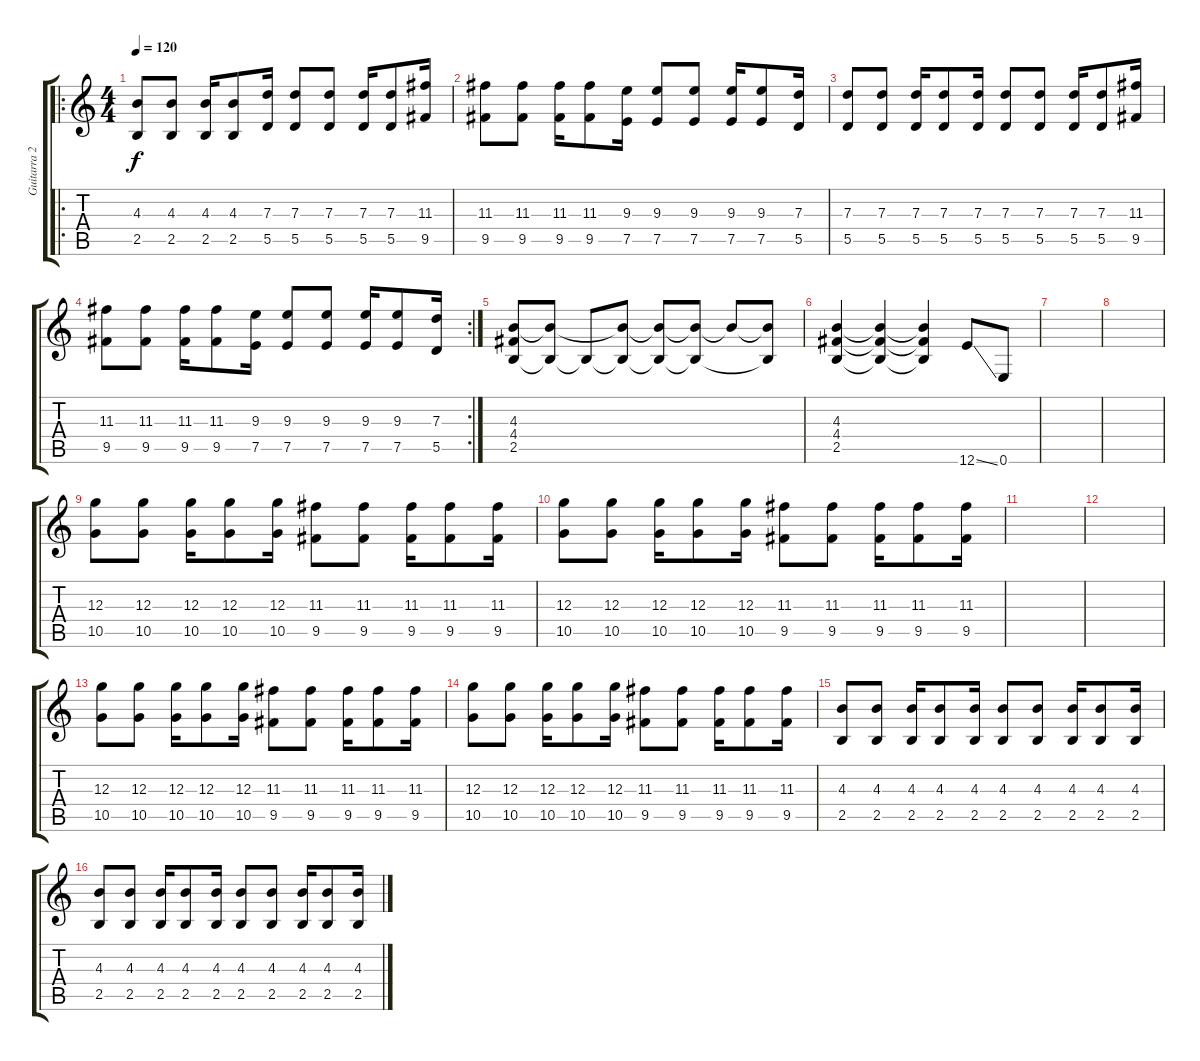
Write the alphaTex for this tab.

\track ("Guitarra 2" "Guitarra 2") {instrument overdrivenguitar}
\staff {score tabs}
\tuning (E4 B3 G3 D3 A2 E2) {hide}
\ro
\ts (4 4)
\tempo 120
\clef g2
\ks c
(4.3 2.5).8{dy f} (4.3 2.5).8 (4.3 2.5).16 (4.3 2.5).8 (7.3 5.5).16 (7.3 5.5).8 (7.3 5.5).8 (7.3 5.5).16 (7.3 5.5).8 (11.3 9.5).16 |
(11.3 9.5).8 (11.3 9.5).8 (11.3 9.5).16 (11.3 9.5).8 (9.3 7.5).16 (9.3 7.5).8 (9.3 7.5).8 (9.3 7.5).16 (9.3 7.5).8 (7.3 5.5).16 |
(7.3 5.5).8 (7.3 5.5).8 (7.3 5.5).16 (7.3 5.5).8 (7.3 5.5).16 (7.3 5.5).8 (7.3 5.5).8 (7.3 5.5).16 (7.3 5.5).8 (11.3 9.5).16 |
\rc 2
(11.3 9.5).8 (11.3 9.5).8 (11.3 9.5).16 (11.3 9.5).8 (9.3 7.5).16 (9.3 7.5).8 (9.3 7.5).8 (9.3 7.5).16 (9.3 7.5).8 (7.3 5.5).16 |
(4.3 4.4 2.5).8 (4.3{t} 2.5{t}).8 2.5{t}.8 (4.3{t} 2.5{t}).8 (4.3{t} 2.5{t}).8 (4.3{t} 2.5{t}).8 4.3{t}.8 (4.3{t} 2.5{t}).8 |
(4.3 4.4 2.5).4 (4.3{t} 4.4{t} 2.5{t}).4 (4.3{t} 4.4{t} 2.5{t}).4 12.6{ss}.8 0.6.8 |
|
|
(12.3 10.5).8 (12.3 10.5).8 (12.3 10.5).16 (12.3 10.5).8 (12.3 10.5).16 (11.3 9.5).8 (11.3 9.5).8 (11.3 9.5).16 (11.3 9.5).8 (11.3 9.5).16 |
(12.3 10.5).8 (12.3 10.5).8 (12.3 10.5).16 (12.3 10.5).8 (12.3 10.5).16 (11.3 9.5).8 (11.3 9.5).8 (11.3 9.5).16 (11.3 9.5).8 (11.3 9.5).16 |
|
|
(12.3 10.5).8 (12.3 10.5).8 (12.3 10.5).16 (12.3 10.5).8 (12.3 10.5).16 (11.3 9.5).8 (11.3 9.5).8 (11.3 9.5).16 (11.3 9.5).8 (11.3 9.5).16 |
(12.3 10.5).8 (12.3 10.5).8 (12.3 10.5).16 (12.3 10.5).8 (12.3 10.5).16 (11.3 9.5).8 (11.3 9.5).8 (11.3 9.5).16 (11.3 9.5).8 (11.3 9.5).16 |
(4.3 2.5).8 (4.3 2.5).8 (4.3 2.5).16 (4.3 2.5).8 (4.3 2.5).16 (4.3 2.5).8 (4.3 2.5).8 (4.3 2.5).16 (4.3 2.5).8 (4.3 2.5).16 |
(4.3 2.5).8 (4.3 2.5).8 (4.3 2.5).16 (4.3 2.5).8 (4.3 2.5).16 (4.3 2.5).8 (4.3 2.5).8 (4.3 2.5).16 (4.3 2.5).8 (4.3 2.5).16
